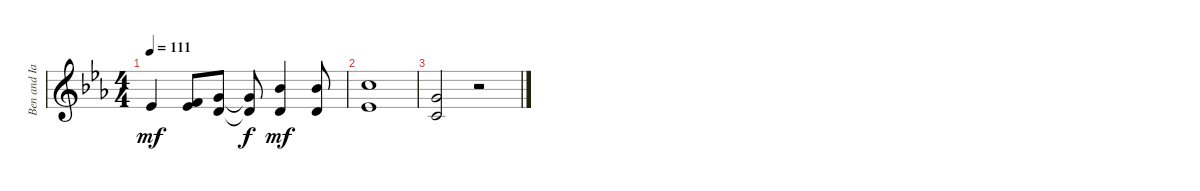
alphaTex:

\track ("Ben and Ian (Voice)" "Ben and Ia") {instrument electricgrandpiano}
\staff {score}
\tuning (E4 B3 G3 D3 A2 E2) {hide}
\ts (4 4)
\tempo 111
\clef g2
\ks cminor
4.2.4{dy mf} (1.1 4.2).8 (3.1 3.2).8 (3.1{t} 3.2{t}).8{dy f} (6.1 3.2).4{dy mf} (6.1 3.2).8 |
(8.1 4.2).1 |
(3.1 1.2).2 r.2
